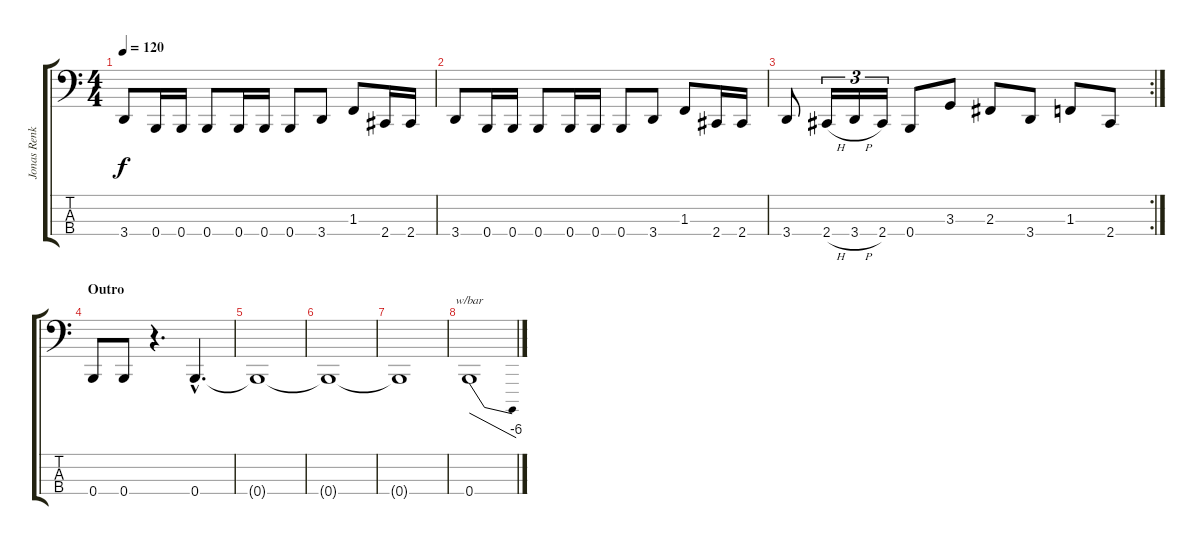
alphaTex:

\track ("Jonas Renkse" "Jonas Renk") {instrument electricbassfinger}
\staff {score tabs}
\tuning (D2 A1 E1 B0) {hide}
\ts (4 4)
\tempo 120
\clef f4
\ks c
3.4.8{dy f} 0.4.16 0.4.16 0.4.8 0.4.16 0.4.16 0.4.8 3.4.8 1.3.8 2.4.16 2.4.16 |
3.4.8 0.4.16 0.4.16 0.4.8 0.4.16 0.4.16 0.4.8 3.4.8 1.3.8 2.4.16 2.4.16 |
\rc 2
3.4.8 2.4{h}.16{tu (3 2)} 3.4{h}.16{tu (3 2)} 2.4.16{tu (3 2)} 0.4.8 3.3.8 2.3.8 3.4.8 1.3.8 2.4.8 |
\section ("" "Outro")
0.4.8 0.4.8 r.4{d} 0.4{hac}.4{d} |
0.4{t}.1 |
0.4{t}.1 |
0.4{t}.1 |
0.4.1{tbe (dive default 0 0 60 -24)}
